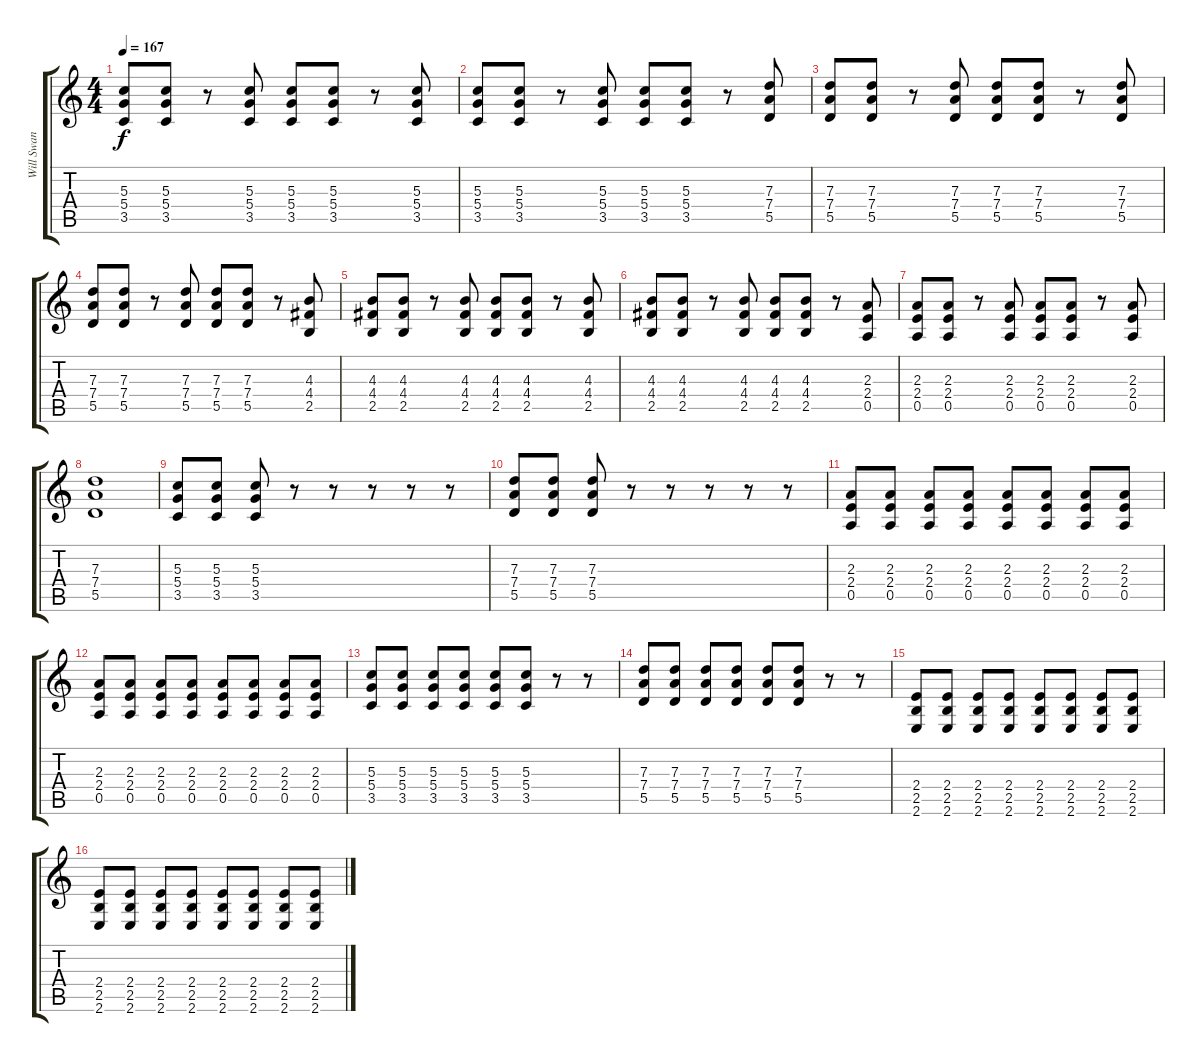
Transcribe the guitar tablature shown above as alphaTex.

\track ("Will Swan" "Will Swan") {instrument distortionguitar}
\staff {score tabs}
\tuning (E4 B3 G3 D3 A2 D2) {hide}
\ts (4 4)
\tempo 167
\clef g2
\ks c
(5.3 5.4 3.5).8{dy f} (5.3 5.4 3.5).8 r.8 (5.3 5.4 3.5).8 (5.3 5.4 3.5).8 (5.3 5.4 3.5).8 r.8 (5.3 5.4 3.5).8 |
(5.3 5.4 3.5).8 (5.3 5.4 3.5).8 r.8 (5.3 5.4 3.5).8 (5.3 5.4 3.5).8 (5.3 5.4 3.5).8 r.8 (7.3 7.4 5.5).8 |
(7.3 7.4 5.5).8 (7.3 7.4 5.5).8 r.8 (7.3 7.4 5.5).8 (7.3 7.4 5.5).8 (7.3 7.4 5.5).8 r.8 (7.3 7.4 5.5).8 |
(7.3 7.4 5.5).8 (7.3 7.4 5.5).8 r.8 (7.3 7.4 5.5).8 (7.3 7.4 5.5).8 (7.3 7.4 5.5).8 r.8 (4.3 4.4 2.5).8 |
(4.3 4.4 2.5).8 (4.3 4.4 2.5).8 r.8 (4.3 4.4 2.5).8 (4.3 4.4 2.5).8 (4.3 4.4 2.5).8 r.8 (4.3 4.4 2.5).8 |
(4.3 4.4 2.5).8 (4.3 4.4 2.5).8 r.8 (4.3 4.4 2.5).8 (4.3 4.4 2.5).8 (4.3 4.4 2.5).8 r.8 (2.3 2.4 0.5).8 |
(2.3 2.4 0.5).8 (2.3 2.4 0.5).8 r.8 (2.3 2.4 0.5).8 (2.3 2.4 0.5).8 (2.3 2.4 0.5).8 r.8 (2.3 2.4 0.5).8 |
(7.3 7.4 5.5).1 |
(5.3 5.4 3.5).8 (5.3 5.4 3.5).8 (5.3 5.4 3.5).8 r.8 r.8 r.8 r.8 r.8 |
(7.3 7.4 5.5).8 (7.3 7.4 5.5).8 (7.3 7.4 5.5).8 r.8 r.8 r.8 r.8 r.8 |
(2.3 2.4 0.5).8 (2.3 2.4 0.5).8 (2.3 2.4 0.5).8 (2.3 2.4 0.5).8 (2.3 2.4 0.5).8 (2.3 2.4 0.5).8 (2.3 2.4 0.5).8 (2.3 2.4 0.5).8 |
(2.3 2.4 0.5).8 (2.3 2.4 0.5).8 (2.3 2.4 0.5).8 (2.3 2.4 0.5).8 (2.3 2.4 0.5).8 (2.3 2.4 0.5).8 (2.3 2.4 0.5).8 (2.3 2.4 0.5).8 |
(5.3 5.4 3.5).8 (5.3 5.4 3.5).8 (5.3 5.4 3.5).8 (5.3 5.4 3.5).8 (5.3 5.4 3.5).8 (5.3 5.4 3.5).8 r.8 r.8 |
(7.3 7.4 5.5).8 (7.3 7.4 5.5).8 (7.3 7.4 5.5).8 (7.3 7.4 5.5).8 (7.3 7.4 5.5).8 (7.3 7.4 5.5).8 r.8 r.8 |
(2.4 2.5 2.6).8 (2.4 2.5 2.6).8 (2.4 2.5 2.6).8 (2.4 2.5 2.6).8 (2.4 2.5 2.6).8 (2.4 2.5 2.6).8 (2.4 2.5 2.6).8 (2.4 2.5 2.6).8 |
(2.4 2.5 2.6).8 (2.4 2.5 2.6).8 (2.4 2.5 2.6).8 (2.4 2.5 2.6).8 (2.4 2.5 2.6).8 (2.4 2.5 2.6).8 (2.4 2.5 2.6).8 (2.4 2.5 2.6).8
